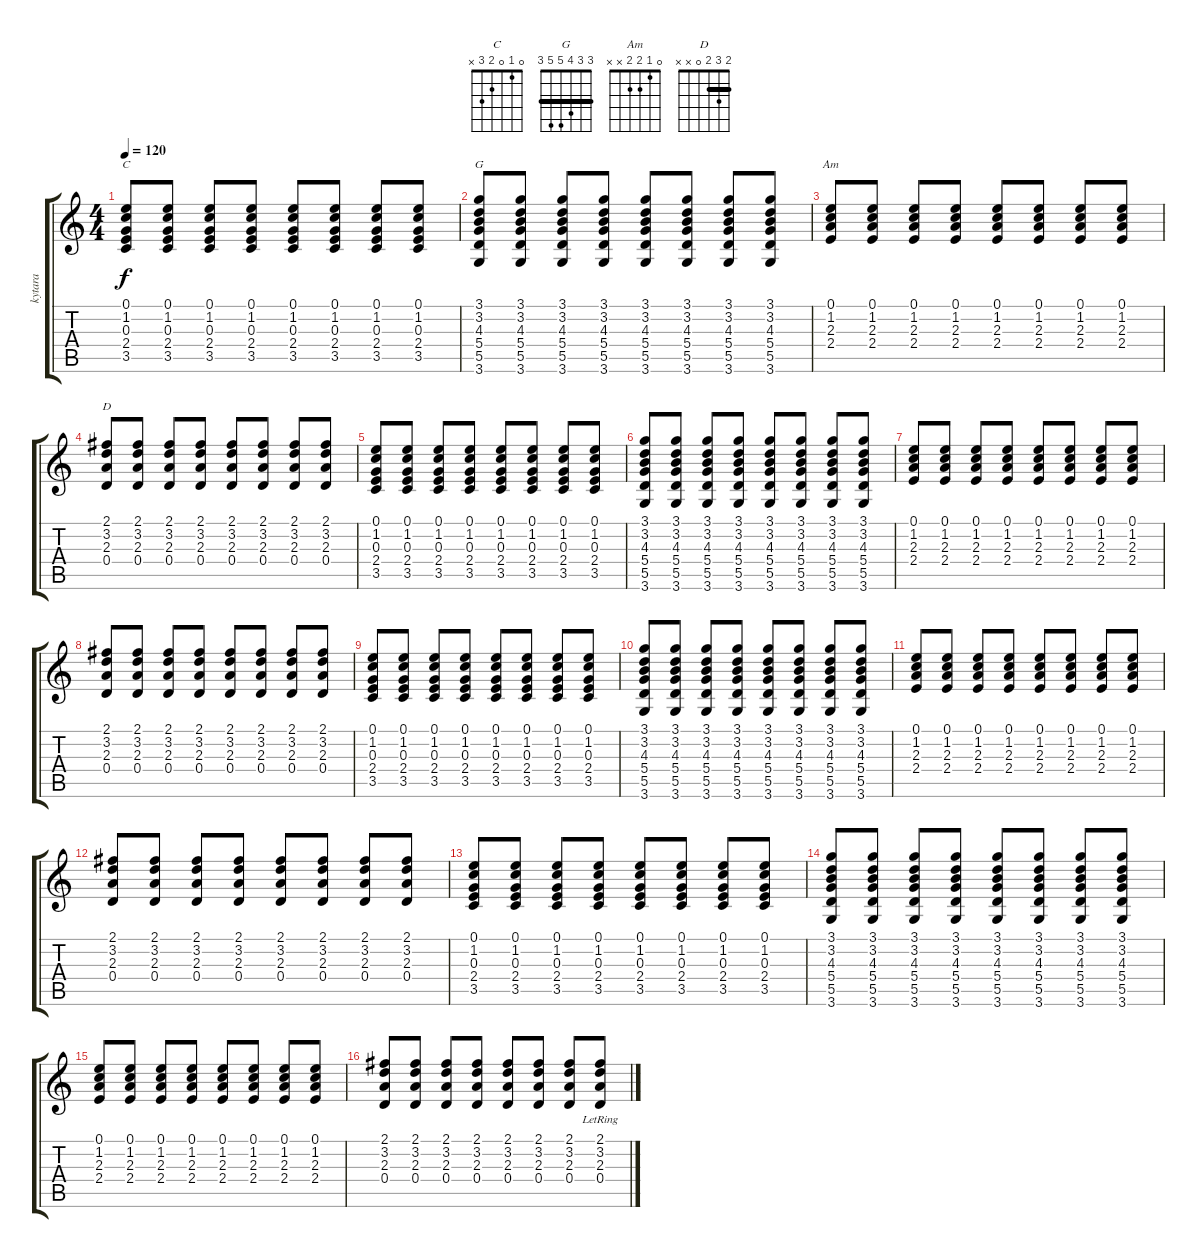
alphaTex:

\track ("kytara" "kytara") {instrument acousticguitarnylon}
\staff {score tabs}
\tuning (E4 B3 G3 D3 A2 E2) {hide}
\chord ("C" 0 1 0 2 3 x)
\chord ("G" 3 3 4 5 5 3) {barre 3}
\chord ("Am" 0 1 2 2 x x)
\chord ("D" 2 3 2 0 x x) {barre 2}
\ts (4 4)
\tempo 120
\clef g2
\ks c
(0.1 1.2 0.3 2.4 3.5).8{ch "C" dy f} (0.1 1.2 0.3 2.4 3.5).8 (0.1 1.2 0.3 2.4 3.5).8 (0.1 1.2 0.3 2.4 3.5).8 (0.1 1.2 0.3 2.4 3.5).8 (0.1 1.2 0.3 2.4 3.5).8 (0.1 1.2 0.3 2.4 3.5).8 (0.1 1.2 0.3 2.4 3.5).8 |
(3.1 3.2 4.3 5.4 5.5 3.6).8{ch "G"} (3.1 3.2 4.3 5.4 5.5 3.6).8 (3.1 3.2 4.3 5.4 5.5 3.6).8 (3.1 3.2 4.3 5.4 5.5 3.6).8 (3.1 3.2 4.3 5.4 5.5 3.6).8 (3.1 3.2 4.3 5.4 5.5 3.6).8 (3.1 3.2 4.3 5.4 5.5 3.6).8 (3.1 3.2 4.3 5.4 5.5 3.6).8 |
(0.1 1.2 2.3 2.4).8{ch "Am"} (0.1 1.2 2.3 2.4).8 (0.1 1.2 2.3 2.4).8 (0.1 1.2 2.3 2.4).8 (0.1 1.2 2.3 2.4).8 (0.1 1.2 2.3 2.4).8 (0.1 1.2 2.3 2.4).8 (0.1 1.2 2.3 2.4).8 |
(2.1 3.2 2.3 0.4).8{ch "D"} (2.1 3.2 2.3 0.4).8 (2.1 3.2 2.3 0.4).8 (2.1 3.2 2.3 0.4).8 (2.1 3.2 2.3 0.4).8 (2.1 3.2 2.3 0.4).8 (2.1 3.2 2.3 0.4).8 (2.1 3.2 2.3 0.4).8 |
(0.1 1.2 0.3 2.4 3.5).8 (0.1 1.2 0.3 2.4 3.5).8 (0.1 1.2 0.3 2.4 3.5).8 (0.1 1.2 0.3 2.4 3.5).8 (0.1 1.2 0.3 2.4 3.5).8 (0.1 1.2 0.3 2.4 3.5).8 (0.1 1.2 0.3 2.4 3.5).8 (0.1 1.2 0.3 2.4 3.5).8 |
(3.1 3.2 4.3 5.4 5.5 3.6).8 (3.1 3.2 4.3 5.4 5.5 3.6).8 (3.1 3.2 4.3 5.4 5.5 3.6).8 (3.1 3.2 4.3 5.4 5.5 3.6).8 (3.1 3.2 4.3 5.4 5.5 3.6).8 (3.1 3.2 4.3 5.4 5.5 3.6).8 (3.1 3.2 4.3 5.4 5.5 3.6).8 (3.1 3.2 4.3 5.4 5.5 3.6).8 |
(0.1 1.2 2.3 2.4).8 (0.1 1.2 2.3 2.4).8 (0.1 1.2 2.3 2.4).8 (0.1 1.2 2.3 2.4).8 (0.1 1.2 2.3 2.4).8 (0.1 1.2 2.3 2.4).8 (0.1 1.2 2.3 2.4).8 (0.1 1.2 2.3 2.4).8 |
(2.1 3.2 2.3 0.4).8 (2.1 3.2 2.3 0.4).8 (2.1 3.2 2.3 0.4).8 (2.1 3.2 2.3 0.4).8 (2.1 3.2 2.3 0.4).8 (2.1 3.2 2.3 0.4).8 (2.1 3.2 2.3 0.4).8 (2.1 3.2 2.3 0.4).8 |
(0.1 1.2 0.3 2.4 3.5).8 (0.1 1.2 0.3 2.4 3.5).8 (0.1 1.2 0.3 2.4 3.5).8 (0.1 1.2 0.3 2.4 3.5).8 (0.1 1.2 0.3 2.4 3.5).8 (0.1 1.2 0.3 2.4 3.5).8 (0.1 1.2 0.3 2.4 3.5).8 (0.1 1.2 0.3 2.4 3.5).8 |
(3.1 3.2 4.3 5.4 5.5 3.6).8 (3.1 3.2 4.3 5.4 5.5 3.6).8 (3.1 3.2 4.3 5.4 5.5 3.6).8 (3.1 3.2 4.3 5.4 5.5 3.6).8 (3.1 3.2 4.3 5.4 5.5 3.6).8 (3.1 3.2 4.3 5.4 5.5 3.6).8 (3.1 3.2 4.3 5.4 5.5 3.6).8 (3.1 3.2 4.3 5.4 5.5 3.6).8 |
(0.1 1.2 2.3 2.4).8 (0.1 1.2 2.3 2.4).8 (0.1 1.2 2.3 2.4).8 (0.1 1.2 2.3 2.4).8 (0.1 1.2 2.3 2.4).8 (0.1 1.2 2.3 2.4).8 (0.1 1.2 2.3 2.4).8 (0.1 1.2 2.3 2.4).8 |
(2.1 3.2 2.3 0.4).8 (2.1 3.2 2.3 0.4).8 (2.1 3.2 2.3 0.4).8 (2.1 3.2 2.3 0.4).8 (2.1 3.2 2.3 0.4).8 (2.1 3.2 2.3 0.4).8 (2.1 3.2 2.3 0.4).8 (2.1 3.2 2.3 0.4).8 |
(0.1 1.2 0.3 2.4 3.5).8 (0.1 1.2 0.3 2.4 3.5).8 (0.1 1.2 0.3 2.4 3.5).8 (0.1 1.2 0.3 2.4 3.5).8 (0.1 1.2 0.3 2.4 3.5).8 (0.1 1.2 0.3 2.4 3.5).8 (0.1 1.2 0.3 2.4 3.5).8 (0.1 1.2 0.3 2.4 3.5).8 |
(3.1 3.2 4.3 5.4 5.5 3.6).8 (3.1 3.2 4.3 5.4 5.5 3.6).8 (3.1 3.2 4.3 5.4 5.5 3.6).8 (3.1 3.2 4.3 5.4 5.5 3.6).8 (3.1 3.2 4.3 5.4 5.5 3.6).8 (3.1 3.2 4.3 5.4 5.5 3.6).8 (3.1 3.2 4.3 5.4 5.5 3.6).8 (3.1 3.2 4.3 5.4 5.5 3.6).8 |
(0.1 1.2 2.3 2.4).8 (0.1 1.2 2.3 2.4).8 (0.1 1.2 2.3 2.4).8 (0.1 1.2 2.3 2.4).8 (0.1 1.2 2.3 2.4).8 (0.1 1.2 2.3 2.4).8 (0.1 1.2 2.3 2.4).8 (0.1 1.2 2.3 2.4).8 |
(2.1 3.2 2.3 0.4).8 (2.1 3.2 2.3 0.4).8 (2.1 3.2 2.3 0.4).8 (2.1 3.2 2.3 0.4).8 (2.1 3.2 2.3 0.4).8 (2.1 3.2 2.3 0.4).8 (2.1 3.2 2.3 0.4).8 (2.1{lr} 3.2 2.3 0.4).8
